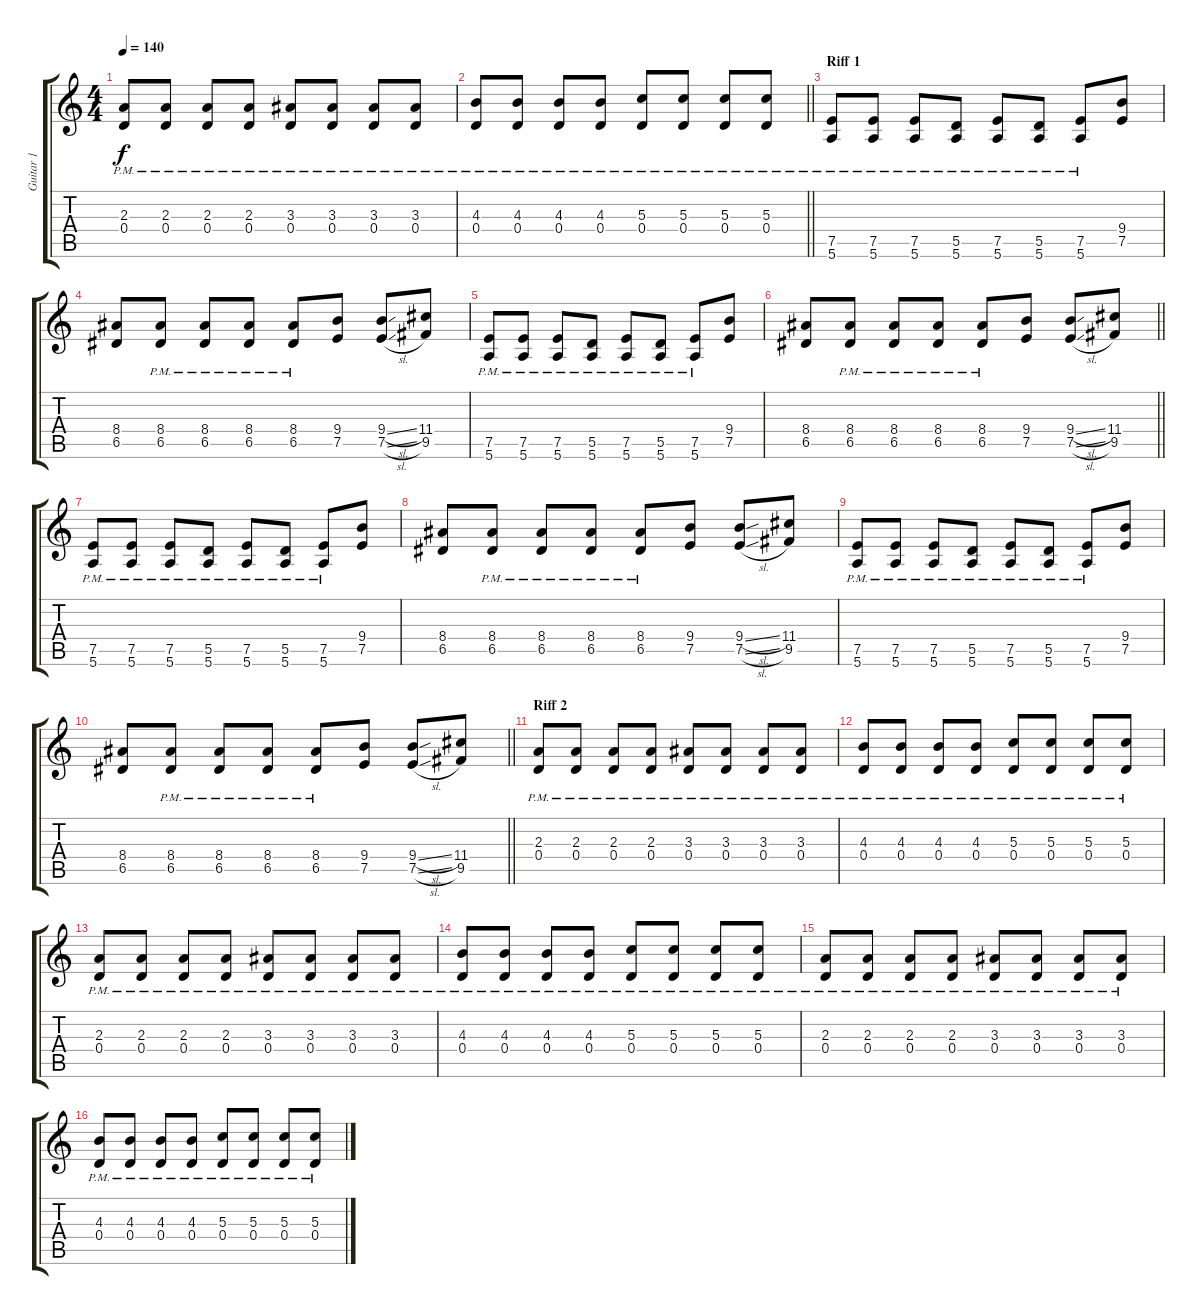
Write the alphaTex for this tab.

\track ("Guitar 1" "Guitar 1") {instrument electricguitarclean}
\staff {score tabs}
\tuning (E4 B3 G3 D3 A2 E2) {hide}
\ts (4 4)
\tempo 140
\clef g2
\ks c
(2.3{pm} 0.4{pm}).8{dy f} (2.3{pm} 0.4{pm}).8 (2.3{pm} 0.4{pm}).8 (2.3{pm} 0.4{pm}).8 (3.3{pm} 0.4{pm}).8 (3.3{pm} 0.4{pm}).8 (3.3{pm} 0.4{pm}).8 (3.3{pm} 0.4{pm}).8 |
\barLineRight lightlight
(4.3{pm} 0.4{pm}).8 (4.3{pm} 0.4{pm}).8 (4.3{pm} 0.4{pm}).8 (4.3{pm} 0.4{pm}).8 (5.3{pm} 0.4{pm}).8 (5.3{pm} 0.4{pm}).8 (5.3{pm} 0.4{pm}).8 (5.3{pm} 0.4{pm}).8 |
\section ("" "Riff 1")
(7.5{pm} 5.6{pm}).8 (7.5{pm} 5.6{pm}).8 (7.5{pm} 5.6{pm}).8 (5.5{pm} 5.6{pm}).8 (7.5{pm} 5.6{pm}).8 (5.5{pm} 5.6{pm}).8 (7.5{pm} 5.6{pm}).8 (9.4 7.5).8 |
(8.4 6.5).8 (8.4{pm} 6.5{pm}).8 (8.4{pm} 6.5{pm}).8 (8.4{pm} 6.5{pm}).8 (8.4{pm} 6.5{pm}).8 (9.4 7.5).8 (9.4{sl} 7.5{sl}).8 (11.4 9.5).8 |
(7.5{pm} 5.6{pm}).8 (7.5{pm} 5.6{pm}).8 (7.5{pm} 5.6{pm}).8 (5.5{pm} 5.6{pm}).8 (7.5{pm} 5.6{pm}).8 (5.5{pm} 5.6{pm}).8 (7.5{pm} 5.6{pm}).8 (9.4 7.5).8 |
\barLineRight lightlight
(8.4 6.5).8 (8.4{pm} 6.5{pm}).8 (8.4{pm} 6.5{pm}).8 (8.4{pm} 6.5{pm}).8 (8.4{pm} 6.5{pm}).8 (9.4 7.5).8 (9.4{sl} 7.5{sl}).8 (11.4 9.5).8 |
(7.5{pm} 5.6{pm}).8 (7.5{pm} 5.6{pm}).8 (7.5{pm} 5.6{pm}).8 (5.5{pm} 5.6{pm}).8 (7.5{pm} 5.6{pm}).8 (5.5{pm} 5.6{pm}).8 (7.5{pm} 5.6{pm}).8 (9.4 7.5).8 |
(8.4 6.5).8 (8.4{pm} 6.5{pm}).8 (8.4{pm} 6.5{pm}).8 (8.4{pm} 6.5{pm}).8 (8.4{pm} 6.5{pm}).8 (9.4 7.5).8 (9.4{sl} 7.5{sl}).8 (11.4 9.5).8 |
(7.5{pm} 5.6{pm}).8 (7.5{pm} 5.6{pm}).8 (7.5{pm} 5.6{pm}).8 (5.5{pm} 5.6{pm}).8 (7.5{pm} 5.6{pm}).8 (5.5{pm} 5.6{pm}).8 (7.5{pm} 5.6{pm}).8 (9.4 7.5).8 |
\barLineRight lightlight
(8.4 6.5).8 (8.4{pm} 6.5{pm}).8 (8.4{pm} 6.5{pm}).8 (8.4{pm} 6.5{pm}).8 (8.4{pm} 6.5{pm}).8 (9.4 7.5).8 (9.4{sl} 7.5{sl}).8 (11.4 9.5).8 |
\section ("" "Riff 2")
(2.3{pm} 0.4{pm}).8 (2.3{pm} 0.4{pm}).8 (2.3{pm} 0.4{pm}).8 (2.3{pm} 0.4{pm}).8 (3.3{pm} 0.4{pm}).8 (3.3{pm} 0.4{pm}).8 (3.3{pm} 0.4{pm}).8 (3.3{pm} 0.4{pm}).8 |
(4.3{pm} 0.4{pm}).8 (4.3{pm} 0.4{pm}).8 (4.3{pm} 0.4{pm}).8 (4.3{pm} 0.4{pm}).8 (5.3{pm} 0.4{pm}).8 (5.3{pm} 0.4{pm}).8 (5.3{pm} 0.4{pm}).8 (5.3{pm} 0.4{pm}).8 |
(2.3{pm} 0.4{pm}).8 (2.3{pm} 0.4{pm}).8 (2.3{pm} 0.4{pm}).8 (2.3{pm} 0.4{pm}).8 (3.3{pm} 0.4{pm}).8 (3.3{pm} 0.4{pm}).8 (3.3{pm} 0.4{pm}).8 (3.3{pm} 0.4{pm}).8 |
(4.3{pm} 0.4{pm}).8 (4.3{pm} 0.4{pm}).8 (4.3{pm} 0.4{pm}).8 (4.3{pm} 0.4{pm}).8 (5.3{pm} 0.4{pm}).8 (5.3{pm} 0.4{pm}).8 (5.3{pm} 0.4{pm}).8 (5.3{pm} 0.4{pm}).8 |
(2.3{pm} 0.4{pm}).8 (2.3{pm} 0.4{pm}).8 (2.3{pm} 0.4{pm}).8 (2.3{pm} 0.4{pm}).8 (3.3{pm} 0.4{pm}).8 (3.3{pm} 0.4{pm}).8 (3.3{pm} 0.4{pm}).8 (3.3{pm} 0.4{pm}).8 |
(4.3{pm} 0.4{pm}).8 (4.3{pm} 0.4{pm}).8 (4.3{pm} 0.4{pm}).8 (4.3{pm} 0.4{pm}).8 (5.3{pm} 0.4{pm}).8 (5.3{pm} 0.4{pm}).8 (5.3{pm} 0.4{pm}).8 (5.3{pm} 0.4{pm}).8
